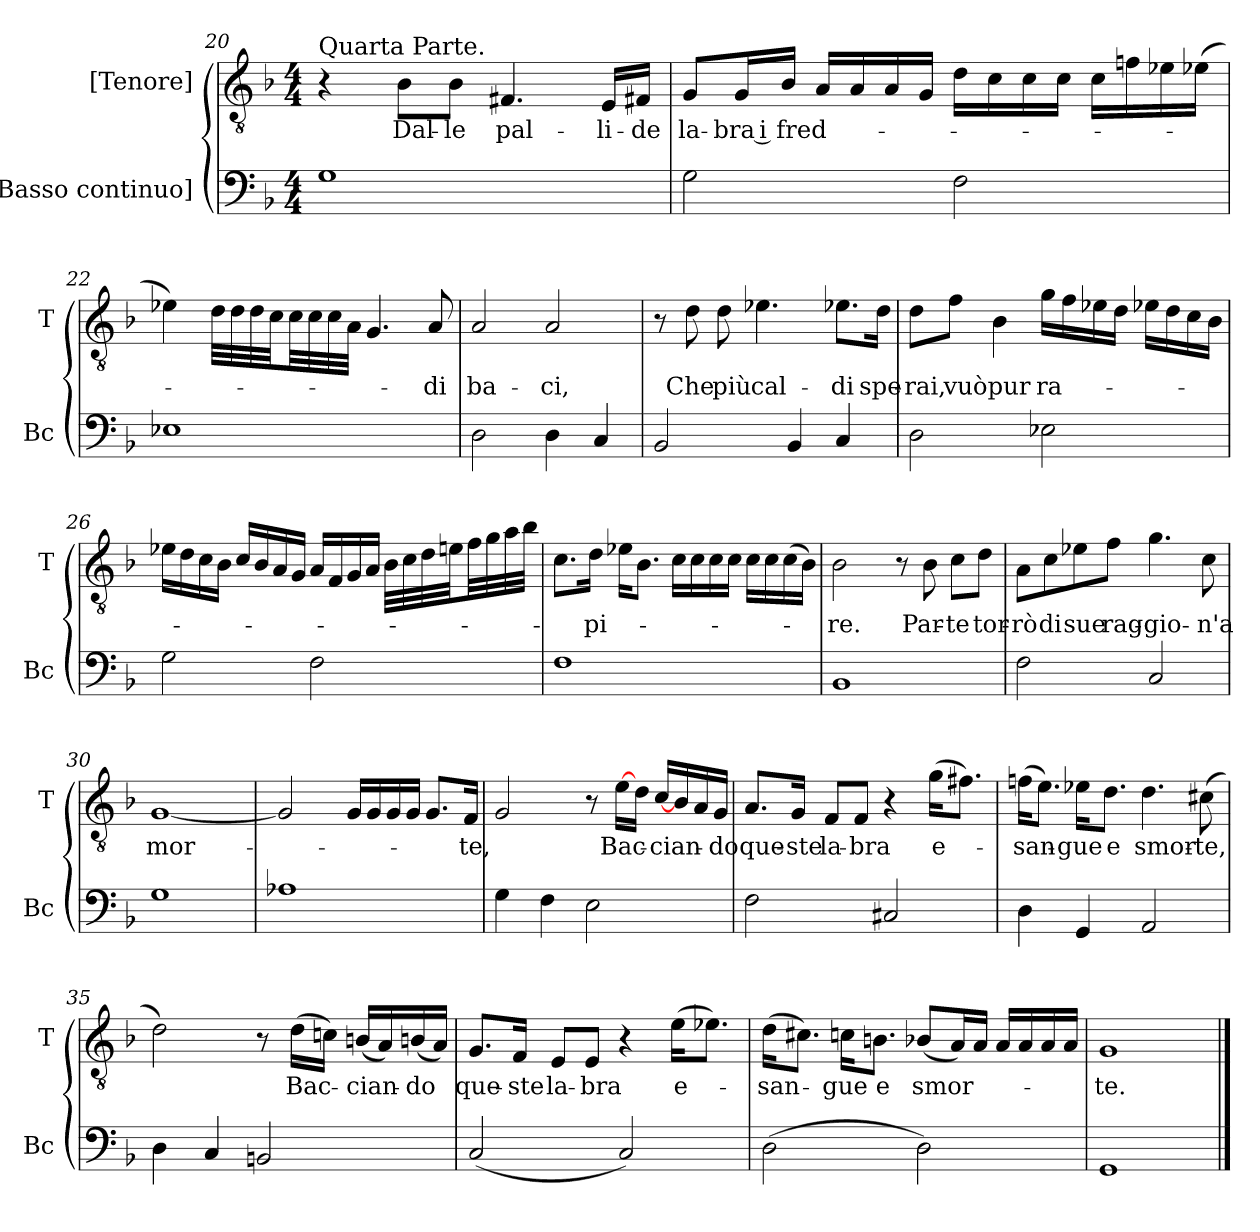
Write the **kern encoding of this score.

**kern	**kern	**text
*part2	*part1	*part1
*staff2	*staff1	*staff1
*I"[Basso continuo]	*I"[Tenore]	*
*I'Bc	*I'T	*
*clefF4	*clefGv2	*
*k[b-]	*k[b-]	*
*F:	*F:	*
*M4/4	*M4/4	*
=20	=20	=20
!	!LO:TX:a:t=Quarta Parte.	!
1G	4r	.
.	8B-L	Dal-
.	8B-J	-le
.	4.F#X	pal-
.	16ELL	-li-
.	16F#XJJ	-de
=21	=21	=21
2G	8GL	la-
.	16GL	-bra i
.	16B-JJ	fred-
.	16ALL	.
.	16A	.
.	16A	.
.	16GJJ	.
2F	16dLL	.
.	16c	.
.	16c	.
.	16cJJ	.
.	16cLL	.
.	16fn	.
.	16e-X	.
.	(16e-XJJ	.
=22	=22	=22
1E-X	4e-X)	.
.	32dLLL	.
.	32d	.
.	32d	.
.	32cJJ	.
.	32cLL	.
.	32c	.
.	32c	.
.	32AJJJ	.
.	4.G	.
.	8A	-di
=23	=23	=23
2D	2A	ba-
4D	2A	-ci,
4C	.	.
=24	=24	=24
2BB-	8r	.
.	8d	Che
.	8d	più
.	4.e-X	cal-
4BB-	.	.
4C	8.e-XL	-di
.	16dJk	spe-
=25	=25	=25
2D	8dL	-rai,
.	8fJ	vuò
.	4B-	pur
2E-X	16gLL	ra-
.	16f	.
.	16e-X	.
.	16dJJ	.
.	16e-XLL	.
.	16d	.
.	16c	.
.	16B-JJ	.
=26	=26	=26
2G	16e-XLL	.
.	16d	.
.	16c	.
.	16B-JJ	.
.	16cLL	.
.	16B-	.
.	16A	.
.	16GJJ	.
2F	16ALL	.
.	16F	.
.	16G	.
.	16AJJ	.
.	32B-LLL	.
.	32c	.
.	32d	.
.	32enJJ	.
.	32fLL	.
.	32g	.
.	32a	.
.	32b-JJJ	.
=27	=27	=27
1F	8.cL	.
.	16dJk	-pi-
.	16e-XKL	.
.	8.B-J	.
.	16cLL	.
.	16c	.
.	16c	.
.	16cJJ	.
.	16cLL	.
.	16c	.
.	(16c	.
.	16B-JJ)	.
=28	=28	=28
1BB-	2B-	-re.
.	8r	.
.	8B-	Par-
.	8cL	-te
.	8dJ	tor-
=29	=29	=29
2F	8AL	-rò
.	8c	di
.	8e-X	sue
.	8fJ	rag-
2C	4.g	-gio-
.	8c	-n'a
=30	=30	=30
1G	[1G	mor-
=31	=31	=31
1A-X	2G]	.
.	16GLL	.
.	16G	.
.	16G	.
.	16GJJ	.
.	8.GL	.
.	16FJk	-te,
=32	=32	=32
4G	2G	.
4F	.	.
2E	8r	.
.	[16eLL	Bac-
.	16dJJ	.
.	[16cLL	-cian-
.	16B-	.
.	16A	.
.	16GJJ	-do
=33	=33	=33
2F	8.AL	que-
.	16GJk	-ste
.	8FL	la-
.	8FJ	-bra
2C#X	4r	.
.	(16gKL	e-
.	8.f#XJ)	.
=34	=34	=34
4D	(16fnKL	-san-
.	8.eJ)	.
4GG	16e-XKL	-gue
.	8.dJ	e
2AA	4.d	smor-
.	(8c#X	-te,
=35	=35	=35
4D	2d)	.
4C	.	.
2BBn	8r	.
.	(16dLL	Bac-
.	16cnJJ)	.
.	(16BnLL	-cian-
.	16A)	.
.	(16Bn	-do
.	16AJJ)	.
=36	=36	=36
(2C	8.GL	que-
.	16FJk	-ste
.	8EL	la-
.	8EJ	-bra
2C)	4r	.
.	(16eKL	e-
.	8.e-XJ)	.
=37	=37	=37
(2D	(16dKL	-san-
.	8.c#XJ)	.
.	16cnKL	-gue
.	8.BnJ	e
2D)	(8B-XL	smor-
.	16AL)	.
.	16AJJ	.
.	16ALL	.
.	16A	.
.	16A	.
.	16AJJ	.
=38	=38	=38
1GG	1G	-te.
==	==	==
*-	*-	*-
